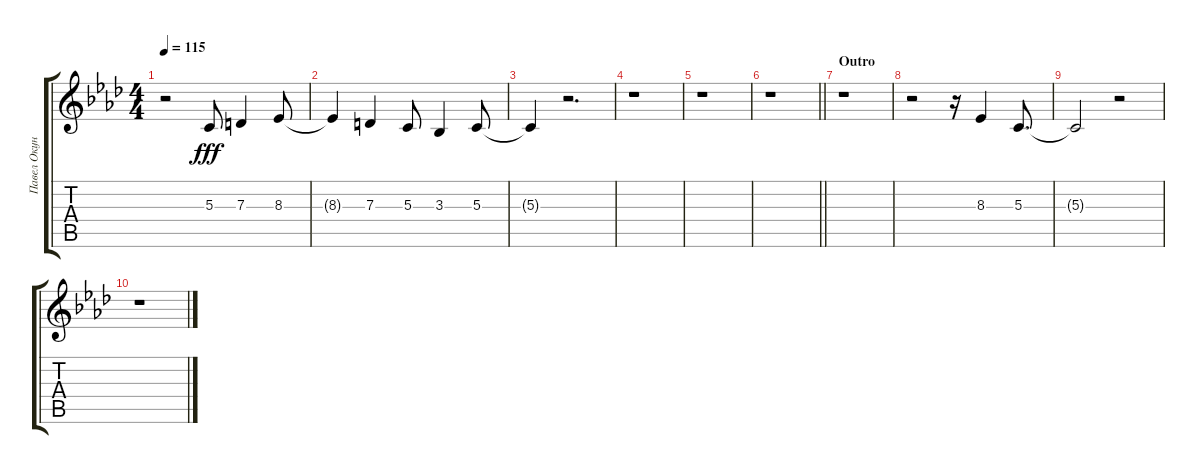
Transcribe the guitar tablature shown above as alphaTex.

\track ("Павел Окунев (Overdrive)" "Павел Окун") {instrument altosax}
\staff {score tabs}
\tuning (E4 B3 G3 D3 A2 E2) {hide}
\ts (4 4)
\tempo 115
\clef g2
\ks ab
r.2{dy fff} 5.3.8 7.3.4 8.3.8 |
8.3{t}.4 7.3.4 5.3.8 3.3.4 5.3.8 |
5.3{t}.4 r.2{d} |
r.1 |
r.1 |
\barLineRight lightlight
r.1 |
\section ("" "Outro")
r.1 |
r.2 r.16 8.3.4 5.3.8{d} |
5.3{t}.2 r.2 |
r.1
